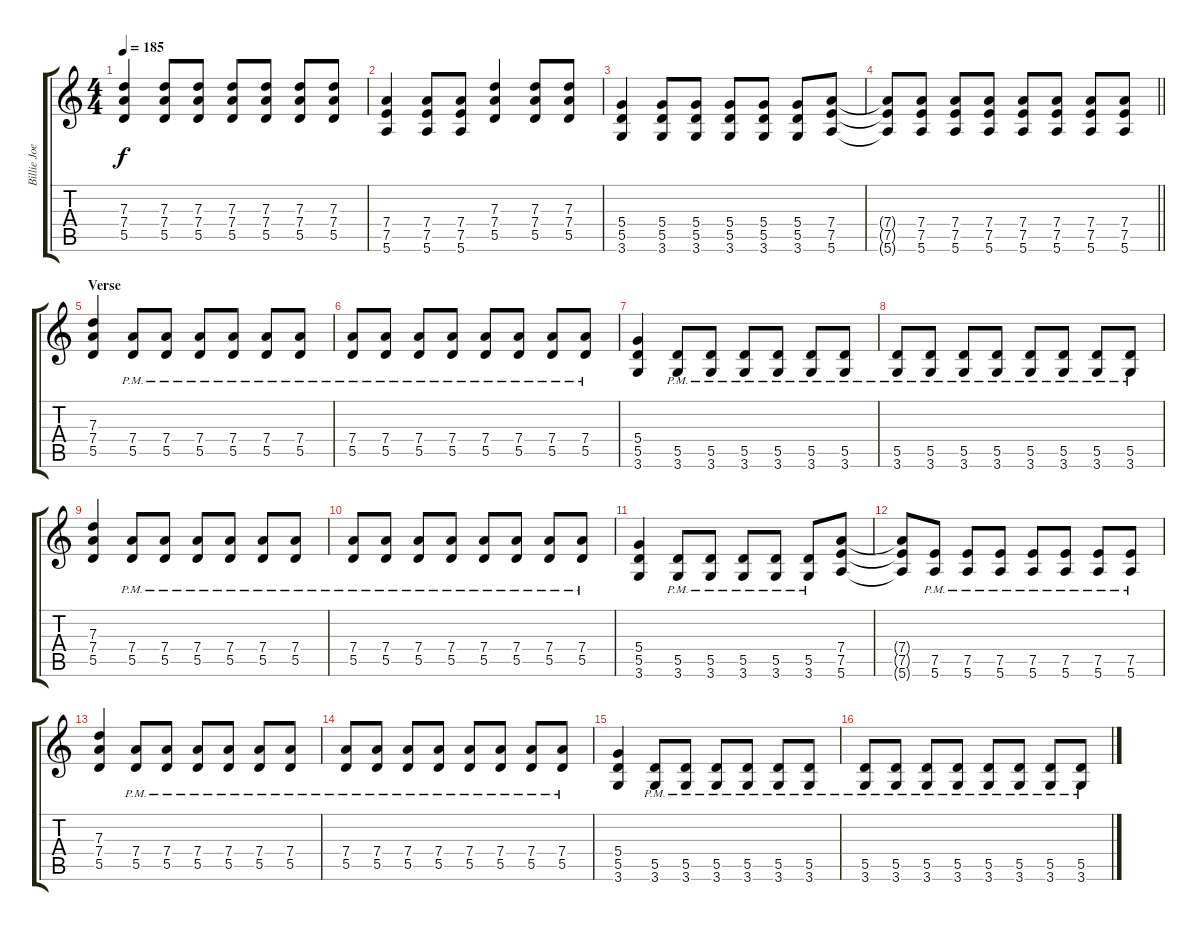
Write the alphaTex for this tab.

\track ("Billie Joe Armstrong - Guitar" "Billie Joe") {instrument distortionguitar}
\staff {score tabs}
\tuning (E4 B3 G3 D3 A2 E2) {hide}
\ts (4 4)
\tempo 185
\clef g2
\ks c
(7.3 7.4 5.5).4{dy f} (7.3 7.4 5.5).8 (7.3 7.4 5.5).8 (7.3 7.4 5.5).8 (7.3 7.4 5.5).8 (7.3 7.4 5.5).8 (7.3 7.4 5.5).8 |
(7.4 7.5 5.6).4 (7.4 7.5 5.6).8 (7.4 7.5 5.6).8 (7.3 7.4 5.5).4 (7.3 7.4 5.5).8 (7.3 7.4 5.5).8 |
(5.4 5.5 3.6).4 (5.4 5.5 3.6).8 (5.4 5.5 3.6).8 (5.4 5.5 3.6).8 (5.4 5.5 3.6).8 (5.4 5.5 3.6).8 (7.4 7.5 5.6).8 |
\barLineRight lightlight
(7.4{t} 7.5{t} 5.6{t}).8 (7.4 7.5 5.6).8 (7.4 7.5 5.6).8 (7.4 7.5 5.6).8 (7.4 7.5 5.6).8 (7.4 7.5 5.6).8 (7.4 7.5 5.6).8 (7.4 7.5 5.6).8 |
\section ("" "Verse")
(7.3 7.4 5.5).4 (7.4{pm} 5.5{pm}).8 (7.4{pm} 5.5{pm}).8 (7.4{pm} 5.5{pm}).8 (7.4{pm} 5.5{pm}).8 (7.4{pm} 5.5{pm}).8 (7.4{pm} 5.5{pm}).8 |
(7.4{pm} 5.5{pm}).8 (7.4{pm} 5.5{pm}).8 (7.4{pm} 5.5{pm}).8 (7.4{pm} 5.5{pm}).8 (7.4{pm} 5.5{pm}).8 (7.4{pm} 5.5{pm}).8 (7.4{pm} 5.5{pm}).8 (7.4{pm} 5.5{pm}).8 |
(5.4 5.5 3.6).4 (5.5{pm} 3.6{pm}).8 (5.5{pm} 3.6{pm}).8 (5.5{pm} 3.6{pm}).8 (5.5{pm} 3.6{pm}).8 (5.5{pm} 3.6{pm}).8 (5.5{pm} 3.6{pm}).8 |
(5.5{pm} 3.6{pm}).8 (5.5{pm} 3.6{pm}).8 (5.5{pm} 3.6{pm}).8 (5.5{pm} 3.6{pm}).8 (5.5{pm} 3.6{pm}).8 (5.5{pm} 3.6{pm}).8 (5.5{pm} 3.6{pm}).8 (5.5{pm} 3.6{pm}).8 |
(7.3 7.4 5.5).4 (7.4{pm} 5.5{pm}).8 (7.4{pm} 5.5{pm}).8 (7.4{pm} 5.5{pm}).8 (7.4{pm} 5.5{pm}).8 (7.4{pm} 5.5{pm}).8 (7.4{pm} 5.5{pm}).8 |
(7.4{pm} 5.5{pm}).8 (7.4{pm} 5.5{pm}).8 (7.4{pm} 5.5{pm}).8 (7.4{pm} 5.5{pm}).8 (7.4{pm} 5.5{pm}).8 (7.4{pm} 5.5{pm}).8 (7.4{pm} 5.5{pm}).8 (7.4{pm} 5.5{pm}).8 |
(5.4 5.5 3.6).4 (5.5{pm} 3.6{pm}).8 (5.5{pm} 3.6{pm}).8 (5.5{pm} 3.6{pm}).8 (5.5{pm} 3.6{pm}).8 (5.5{pm} 3.6{pm}).8 (7.4 7.5 5.6).8 |
(7.4{t} 7.5{t} 5.6{t}).8 (7.5{pm} 5.6{pm}).8 (7.5{pm} 5.6{pm}).8 (7.5{pm} 5.6{pm}).8 (7.5{pm} 5.6{pm}).8 (7.5{pm} 5.6{pm}).8 (7.5{pm} 5.6{pm}).8 (7.5{pm} 5.6{pm}).8 |
(7.3 7.4 5.5).4 (7.4{pm} 5.5{pm}).8 (7.4{pm} 5.5{pm}).8 (7.4{pm} 5.5{pm}).8 (7.4{pm} 5.5{pm}).8 (7.4{pm} 5.5{pm}).8 (7.4{pm} 5.5{pm}).8 |
(7.4{pm} 5.5{pm}).8 (7.4{pm} 5.5{pm}).8 (7.4{pm} 5.5{pm}).8 (7.4{pm} 5.5{pm}).8 (7.4{pm} 5.5{pm}).8 (7.4{pm} 5.5{pm}).8 (7.4{pm} 5.5{pm}).8 (7.4{pm} 5.5{pm}).8 |
(5.4 5.5 3.6).4 (5.5{pm} 3.6{pm}).8 (5.5{pm} 3.6{pm}).8 (5.5{pm} 3.6{pm}).8 (5.5{pm} 3.6{pm}).8 (5.5{pm} 3.6{pm}).8 (5.5{pm} 3.6{pm}).8 |
(5.5{pm} 3.6{pm}).8 (5.5{pm} 3.6{pm}).8 (5.5{pm} 3.6{pm}).8 (5.5{pm} 3.6{pm}).8 (5.5{pm} 3.6{pm}).8 (5.5{pm} 3.6{pm}).8 (5.5{pm} 3.6{pm}).8 (5.5{pm} 3.6{pm}).8
